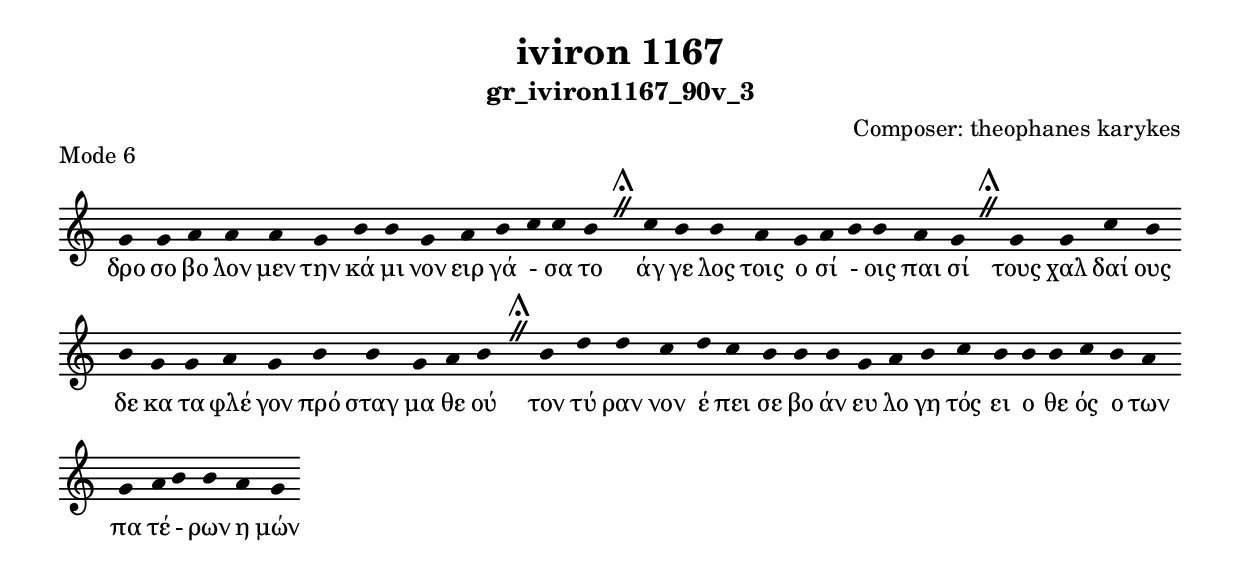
\include "gregorian.ly"

	\header {
 	  title = "iviron 1167"
	  subtitle = "gr_iviron1167_90v_3"
	  composer = "Composer: theophanes karykes"
	  piece = "Mode 6"
	}

	chant = {
	  g'4 g'4 a'4 a'4 a'4 g'4 b'4 b'4 g'4 a'4 b'4 c''4 c''4 b'4 \divisioMaior
 c''4 b'4 b'4 a'4 g'4 a'4 b'4 b'4 a'4 g'4 \divisioMaior
 g'4 g'4 c''4 b'4 b'4 g'4 g'4 a'4 g'4 b'4 b'4 g'4 a'4 b'4 \divisioMaior
 b'4 d''4 d''4 c''4 d''4 c''4 b'4 b'4 b'4 g'4 a'4 b'4 c''4 b'4 b'4 b'4 c''4 b'4 a'4 g'4 a'4 b'4 b'4 a'4 g'4\finalis
	}

	verba = \lyricmode {δρο σο βο λον μεν την κά μι νον ειρ γά - σα το 
άγ γε λος τοις ο σί - οις παι σί 
τους χαλ δαί ους δε κα τα φλέ γον πρό σταγ μα θε ού 
τον τύ ραν νον έ πει σε βο άν ευ λο γη τός ει ο θε ός ο των πα τέ - ρων η μών 
	}


	\score {
	  \new Staff <<
	  \new Voice = "melody" \chant
	  \new Lyrics = "one" \lyricsto melody \verba
	  >>
	  \layout {
	    \context {
	      \Staff
	      \remove "Time_signature_engraver"
	      \remove "Bar_engraver"
	    }
	    \context {
	      \Voice
	      \remove "Stem_engraver"
	    }
	  }
	}